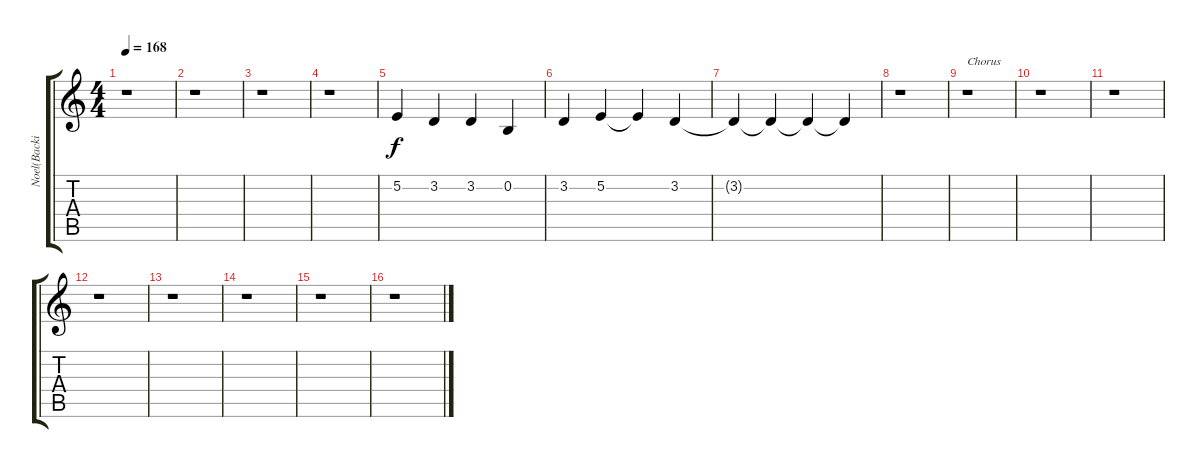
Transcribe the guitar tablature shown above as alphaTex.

\track ("Noel(Backing Vocal)" "Noel(Backi") {instrument oboe}
\staff {score tabs}
\tuning (E4 B3 G3 D3 A2 E2) {hide}
\ts (4 4)
\tempo 168
\clef g2
\ks c
r.1{dy f} |
r.1 |
r.1 |
r.1 |
5.2.4 3.2.4 3.2.4 0.2.4 |
3.2.4 5.2.4 5.2{t}.4 3.2.4 |
3.2{t}.4 3.2{t}.4 3.2{t}.4 3.2{t}.4 |
r.1 |
r.1{txt "Chorus"} |
r.1 |
r.1 |
r.1 |
r.1 |
r.1 |
r.1 |
r.1
